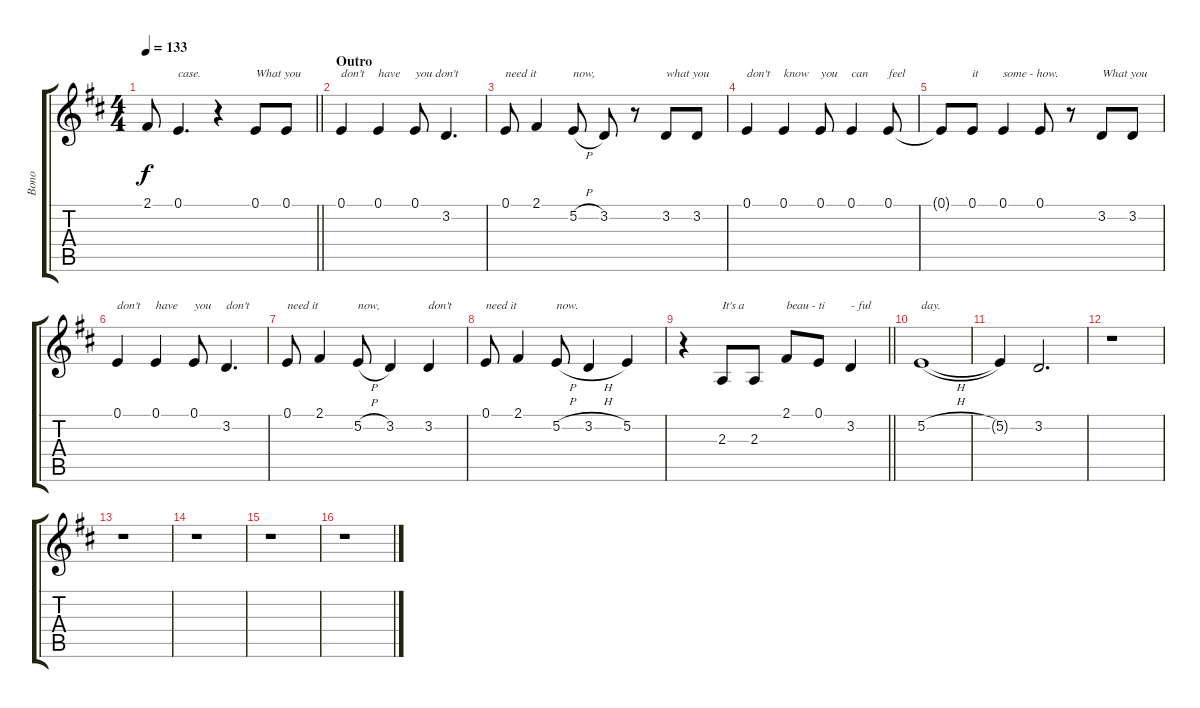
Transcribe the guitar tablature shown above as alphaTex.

\track ("Bono" "Bono") {instrument pad5bowed}
\staff {score tabs}
\tuning (E4 B3 G3 D3 A2 E2) {hide}
\ts (4 4)
\tempo 133
\clef g2
\barLineRight lightlight
\ks d
2.1{t}.8{dy f} 0.1.4{d txt "case."} r.4 0.1.8{txt "What you"} 0.1.8 |
\section ("" "Outro")
0.1.4{txt "don't"} 0.1.4{txt "have"} 0.1.8{txt "you don't"} 3.2.4{d} |
0.1.8{txt "need it"} 2.1.4 5.2{h}.8{txt "now,"} 3.2.8 r.8 3.2.8{txt "what you"} 3.2.8 |
0.1.4{txt "don't"} 0.1.4{txt "know"} 0.1.8{txt "you"} 0.1.4{txt "can"} 0.1.8{txt "feel"} |
0.1{t}.8 0.1.8{txt "it"} 0.1.4{txt "some - how."} 0.1.8 r.8 3.2.8{txt "What you"} 3.2.8 |
0.1.4{txt "don't"} 0.1.4{txt "have"} 0.1.8{txt "you"} 3.2.4{d txt "don't"} |
0.1.8{txt "need it"} 2.1.4 5.2{h}.8{txt "now,"} 3.2.4 3.2.4{txt "don't"} |
0.1.8{txt "need it"} 2.1.4 5.2{h}.8{txt "now."} 3.2{h}.4 5.2.4 |
\barLineRight lightlight
r.4 2.3.8{txt "It's a"} 2.3.8 2.1.8{txt "beau - ti"} 0.1.8 3.2.4{txt "- ful"} |
5.2{h}.1{txt "day."} |
5.2{t}.4 3.2.2{d} |
r.1 |
r.1 |
r.1 |
r.1 |
r.1
